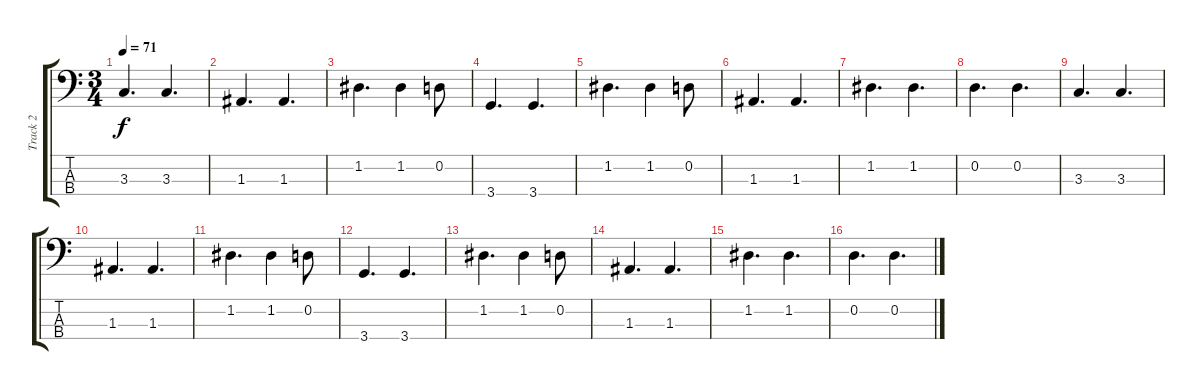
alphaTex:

\track ("Track 2" "Track 2") {instrument electricbassfinger}
\staff {score tabs}
\tuning (G2 D2 A1 E1) {hide}
\ts (3 4)
\tempo 71
\clef f4
\ks c
3.3.4{d dy f} 3.3.4{d} |
1.3.4{d} 1.3.4{d} |
1.2.4{d} 1.2.4 0.2.8 |
3.4.4{d} 3.4.4{d} |
1.2.4{d} 1.2.4 0.2.8 |
1.3.4{d} 1.3.4{d} |
1.2.4{d} 1.2.4{d} |
0.2.4{d} 0.2.4{d} |
3.3.4{d} 3.3.4{d} |
1.3.4{d} 1.3.4{d} |
1.2.4{d} 1.2.4 0.2.8 |
3.4.4{d} 3.4.4{d} |
1.2.4{d} 1.2.4 0.2.8 |
1.3.4{d} 1.3.4{d} |
1.2.4{d} 1.2.4{d} |
0.2.4{d} 0.2.4{d}
